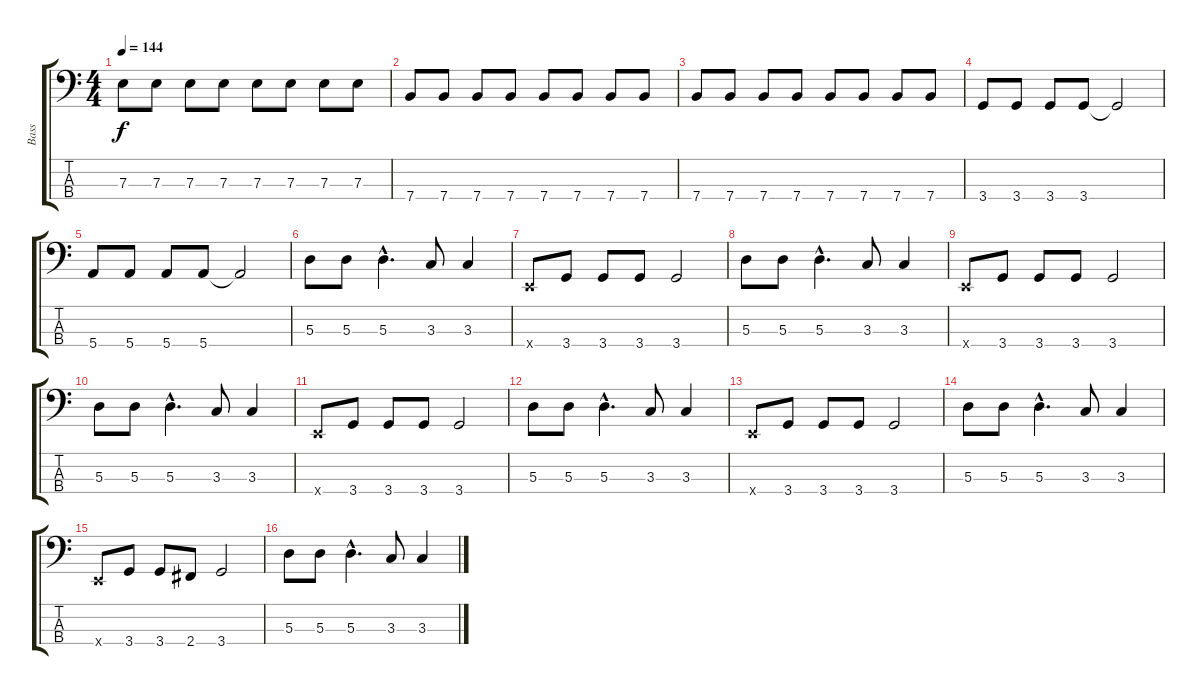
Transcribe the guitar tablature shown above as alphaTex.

\track ("Bass" "Bass") {instrument electricbasspick}
\staff {score tabs}
\tuning (G2 D2 A1 E1) {hide}
\ts (4 4)
\tempo 144
\clef f4
\ks c
7.3.8{dy f} 7.3.8 7.3.8 7.3.8 7.3.8 7.3.8 7.3.8 7.3.8 |
7.4.8 7.4.8 7.4.8 7.4.8 7.4.8 7.4.8 7.4.8 7.4.8 |
7.4.8 7.4.8 7.4.8 7.4.8 7.4.8 7.4.8 7.4.8 7.4.8 |
3.4.8 3.4.8 3.4.8 3.4.8 3.4{t}.2 |
5.4.8 5.4.8 5.4.8 5.4.8 5.4{t}.2 |
5.3.8 5.3.8 5.3{hac}.4{d} 3.3.8 3.3.4 |
0.4{x}.8 3.4.8 3.4.8 3.4.8 3.4.2 |
5.3.8 5.3.8 5.3{hac}.4{d} 3.3.8 3.3.4 |
0.4{x}.8 3.4.8 3.4.8 3.4.8 3.4.2 |
5.3.8 5.3.8 5.3{hac}.4{d} 3.3.8 3.3.4 |
0.4{x}.8 3.4.8 3.4.8 3.4.8 3.4.2 |
5.3.8 5.3.8 5.3{hac}.4{d} 3.3.8 3.3.4 |
0.4{x}.8 3.4.8 3.4.8 3.4.8 3.4.2 |
5.3.8 5.3.8 5.3{hac}.4{d} 3.3.8 3.3.4 |
0.4{x}.8 3.4.8 3.4.8 2.4.8 3.4.2 |
5.3.8 5.3.8 5.3{hac}.4{d} 3.3.8 3.3.4
